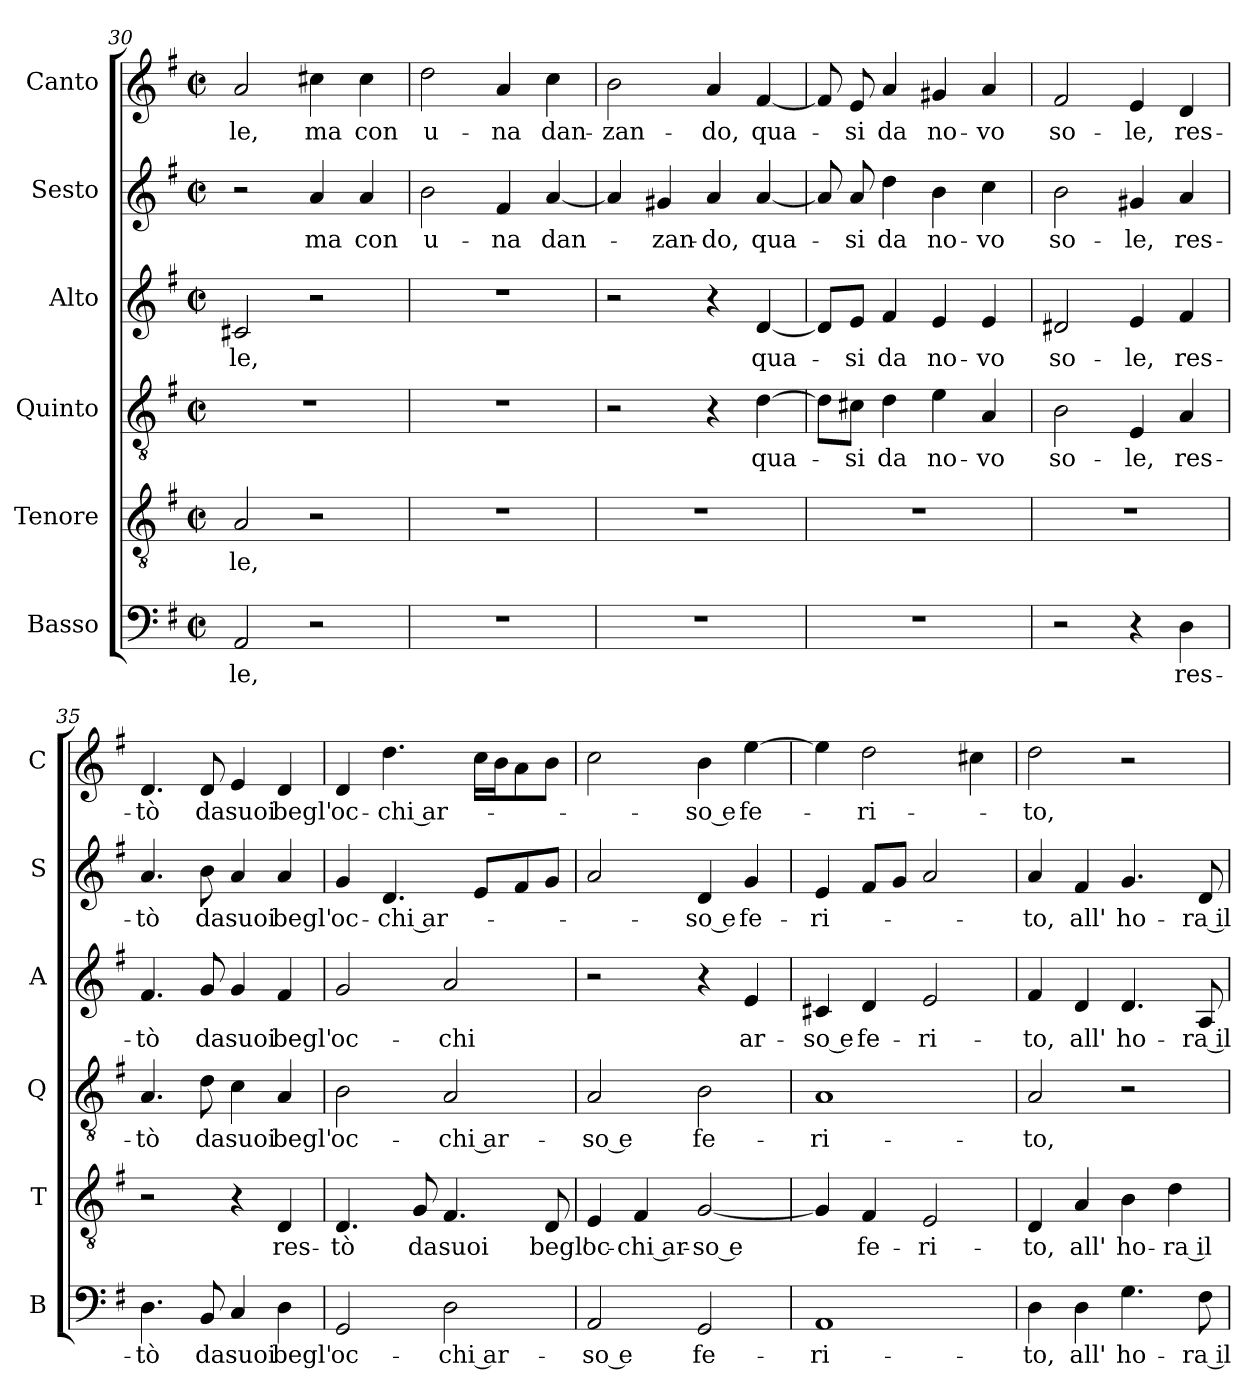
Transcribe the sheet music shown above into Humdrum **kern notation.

**kern	**text	**kern	**text	**kern	**text	**kern	**text	**kern	**text	**kern	**text
*part6	*part6	*part5	*part5	*part4	*part4	*part3	*part3	*part2	*part2	*part1	*part1
*staff6	*staff6	*staff5	*staff5	*staff4	*staff4	*staff3	*staff3	*staff2	*staff2	*staff1	*staff1
*I"Basso	*	*I"Tenore	*	*I"Quinto	*	*I"Alto	*	*I"Sesto	*	*I"Canto	*
*I'B	*	*I'T	*	*I'Q	*	*I'A	*	*I'S	*	*I'C	*
*clefF4	*	*clefGv2	*	*clefGv2	*	*clefG2	*	*clefG2	*	*clefG2	*
*k[f#]	*	*k[f#]	*	*k[f#]	*	*k[f#]	*	*k[f#]	*	*k[f#]	*
*G:	*	*G:	*	*G:	*	*G:	*	*G:	*	*G:	*
*M2/2	*	*M2/2	*	*M2/2	*	*M2/2	*	*M2/2	*	*M2/2	*
*met(c|)	*	*met(c|)	*	*met(c|)	*	*met(c|)	*	*met(c|)	*	*met(c|)	*
=30	=30	=30	=30	=30	=30	=30	=30	=30	=30	=30	=30
!	!LO:LY:b	!	!LO:LY:b	!	!	!	!LO:LY:b	!	!	!	!LO:LY:b
2AA/	-le,	2A/	-le,	1r	.	2c#X/	-le,	2r	.	2a/	-le,
!	!	!	!	!	!	!	!	!	!LO:LY:b	!	!LO:LY:b
2r	.	2r	.	.	.	2r	.	4a/	ma	4cc#X\	ma
!	!	!	!	!	!	!	!	!	!LO:LY:b	!	!LO:LY:b
.	.	.	.	.	.	.	.	4a/	con	4cc#\	con
=31	=31	=31	=31	=31	=31	=31	=31	=31	=31	=31	=31
!	!	!	!	!	!	!	!	!	!LO:LY:b	!	!LO:LY:b
1r	.	1r	.	1r	.	1r	.	2b\	u-	2dd\	u-
!	!	!	!	!	!	!	!	!	!LO:LY:b	!	!LO:LY:b
.	.	.	.	.	.	.	.	4f#/	-na	4a/	-na
!	!	!	!	!	!	!	!	!	!LO:LY:b	!	!LO:LY:b
.	.	.	.	.	.	.	.	[4a/	dan-	4cc\	dan-
!!LO:PB:g=z
=32	=32	=32	=32	=32	=32	=32	=32	=32	=32	=32	=32
!	!	!	!	!	!	!	!	!	!	!	!LO:LY:b
1r	.	1r	.	2r	.	2r	.	4a/]	.	2b\	-zan-
!	!	!	!	!	!	!	!	!	!LO:LY:b	!	!
.	.	.	.	.	.	.	.	4g#X/	-zan-	.	.
!	!	!	!	!	!	!	!	!	!LO:LY:b	!	!LO:LY:b
.	.	.	.	4r	.	4r	.	4a/	-do,	4a/	-do,
!	!	!	!	!	!LO:LY:b	!	!LO:LY:b	!	!LO:LY:b	!	!LO:LY:b
.	.	.	.	[4d\	qua-	[4d/	qua-	[4a/	qua-	[4f#/	qua-
=33	=33	=33	=33	=33	=33	=33	=33	=33	=33	=33	=33
1r	.	1r	.	8d\L]	.	8d/L]	.	8a/]	.	8f#/]	.
!	!	!	!	!	!LO:LY:b	!	!LO:LY:b	!	!LO:LY:b	!	!LO:LY:b
.	.	.	.	8c#X\J	-si	8e/J	-si	8a/	-si	8e/	-si
!	!	!	!	!	!LO:LY:b	!	!LO:LY:b	!	!LO:LY:b	!	!LO:LY:b
.	.	.	.	4d\	da	4f#/	da	4dd\	da	4a/	da
!	!	!	!	!	!LO:LY:b	!	!LO:LY:b	!	!LO:LY:b	!	!LO:LY:b
.	.	.	.	4e\	no-	4e/	no-	4b\	no-	4g#X/	no-
!	!	!	!	!	!LO:LY:b	!	!LO:LY:b	!	!LO:LY:b	!	!LO:LY:b
.	.	.	.	4A/	-vo	4e/	-vo	4cc\	-vo	4a/	-vo
=34	=34	=34	=34	=34	=34	=34	=34	=34	=34	=34	=34
!	!	!	!	!	!LO:LY:b	!	!LO:LY:b	!	!LO:LY:b	!	!LO:LY:b
2r	.	1r	.	2B\	so-	2d#X/	so-	2b\	so-	2f#/	so-
!	!	!	!	!	!LO:LY:b	!	!LO:LY:b	!	!LO:LY:b	!	!LO:LY:b
4r	.	.	.	4E/	-le,	4e/	-le,	4g#X/	-le,	4e/	-le,
!	!LO:LY:b	!	!	!	!LO:LY:b	!	!LO:LY:b	!	!LO:LY:b	!	!LO:LY:b
4D\	res-	.	.	4A/	res-	4f#/	res-	4a/	res-	4d/	res-
=35	=35	=35	=35	=35	=35	=35	=35	=35	=35	=35	=35
!	!LO:LY:b	!	!	!	!LO:LY:b	!	!LO:LY:b	!	!LO:LY:b	!	!LO:LY:b
4.D\	-tò	2r	.	4.A/	-tò	4.f#/	-tò	4.a/	-tò	4.d/	-tò
!	!LO:LY:b	!	!	!	!LO:LY:b	!	!LO:LY:b	!	!LO:LY:b	!	!LO:LY:b
8BB/	da	.	.	8d\	da	8g/	da	8b\	da	8d/	da
!	!LO:LY:b	!	!	!	!LO:LY:b	!	!LO:LY:b	!	!LO:LY:b	!	!LO:LY:b
4C/	suoi	4r	.	4c\	suoi	4g/	suoi	4a/	suoi	4e/	suoi
!	!LO:LY:b	!	!LO:LY:b	!	!LO:LY:b	!	!LO:LY:b	!	!LO:LY:b	!	!LO:LY:b
4D\	begl'	4D/	res-	4A/	begl'	4f#/	begl'	4a/	begl'	4d/	begl'
=36	=36	=36	=36	=36	=36	=36	=36	=36	=36	=36	=36
!	!LO:LY:b	!	!LO:LY:b	!	!LO:LY:b	!	!LO:LY:b	!	!LO:LY:b	!	!LO:LY:b
2GG/	oc-	4.D/	-tò	2B\	oc-	2g/	oc-	4g/	oc-	4d/	oc-
!	!	!	!	!	!	!	!	!	!LO:LY:b	!	!LO:LY:b
.	.	.	.	.	.	.	.	4.d/	-chi ar-	4.dd\	-chi ar-
!	!	!	!LO:LY:b	!	!	!	!	!	!	!	!
.	.	8G/	da	.	.	.	.	.	.	.	.
!	!LO:LY:b	!	!LO:LY:b	!	!LO:LY:b	!	!LO:LY:b	!	!	!	!
2D\	-chi ar-	4.F#/	suoi	2A/	-chi ar-	2a/	-chi	.	.	.	.
.	.	.	.	.	.	.	.	8e/L	.	16cc\LL	.
.	.	.	.	.	.	.	.	.	.	16b\J	.
.	.	.	.	.	.	.	.	8f#/	.	8a\	.
!	!	!	!LO:LY:b	!	!	!	!	!	!	!	!
.	.	8D/	begl'	.	.	.	.	8g/J	.	8b\J	.
=37	=37	=37	=37	=37	=37	=37	=37	=37	=37	=37	=37
!	!LO:LY:b	!	!LO:LY:b	!	!LO:LY:b	!	!	!	!	!	!
2AA/	-so e	4E/	oc-	2A/	-so e	2r	.	2a/	.	2cc\	.
!	!	!	!LO:LY:b	!	!	!	!	!	!	!	!
.	.	4F#/	-chi ar-	.	.	.	.	.	.	.	.
!	!LO:LY:b	!	!LO:LY:b	!	!LO:LY:b	!	!	!	!LO:LY:b	!	!LO:LY:b
2GG/	fe-	[2G/	-so e	2B\	fe-	4r	.	4d/	-so e	4b\	-so e
!	!	!	!	!	!	!	!LO:LY:b	!	!LO:LY:b	!	!LO:LY:b
.	.	.	.	.	.	4e/	ar-	4g/	fe-	[4ee\	fe-
!!LO:LB:g=z
=38	=38	=38	=38	=38	=38	=38	=38	=38	=38	=38	=38
!	!LO:LY:b	!	!	!	!LO:LY:b	!	!LO:LY:b	!	!LO:LY:b	!	!
1AA	-ri-	4G/]	.	1A	-ri-	4c#X/	-so e	4e/	-ri-	4ee\]	.
!	!	!	!LO:LY:b	!	!	!	!LO:LY:b	!	!	!	!LO:LY:b
.	.	4F#/	fe-	.	.	4d/	fe-	8f#/L	.	2dd\	-ri-
.	.	.	.	.	.	.	.	8g/J	.	.	.
!	!	!	!LO:LY:b	!	!	!	!LO:LY:b	!	!	!	!
.	.	2E/	-ri-	.	.	2e/	-ri-	2a/	.	.	.
.	.	.	.	.	.	.	.	.	.	4cc#X\	.
=39	=39	=39	=39	=39	=39	=39	=39	=39	=39	=39	=39
!	!LO:LY:b	!	!LO:LY:b	!	!LO:LY:b	!	!LO:LY:b	!	!LO:LY:b	!	!LO:LY:b
4D\	-to,	4D/	-to,	2A/	-to,	4f#/	-to,	4a/	-to,	2dd\	-to,
!	!LO:LY:b	!	!LO:LY:b	!	!	!	!LO:LY:b	!	!LO:LY:b	!	!
4D\	all'	4A/	all'	.	.	4d/	all'	4f#/	all'	.	.
!	!LO:LY:b	!	!LO:LY:b	!	!	!	!LO:LY:b	!	!LO:LY:b	!	!
4.G\	ho-	4B\	ho-	2r	.	4.d/	ho-	4.g/	ho-	2r	.
!	!	!	!LO:LY:b	!	!	!	!	!	!	!	!
.	.	4d\	-ra il	.	.	.	.	.	.	.	.
!	!LO:LY:b	!	!	!	!	!	!LO:LY:b	!	!LO:LY:b	!	!
8F#\	-ra il	.	.	.	.	8A/	-ra il	8d/	-ra il	.	.
=	=	=	=	=	=	=	=	=	=	=	=
*-	*-	*-	*-	*-	*-	*-	*-	*-	*-	*-	*-
